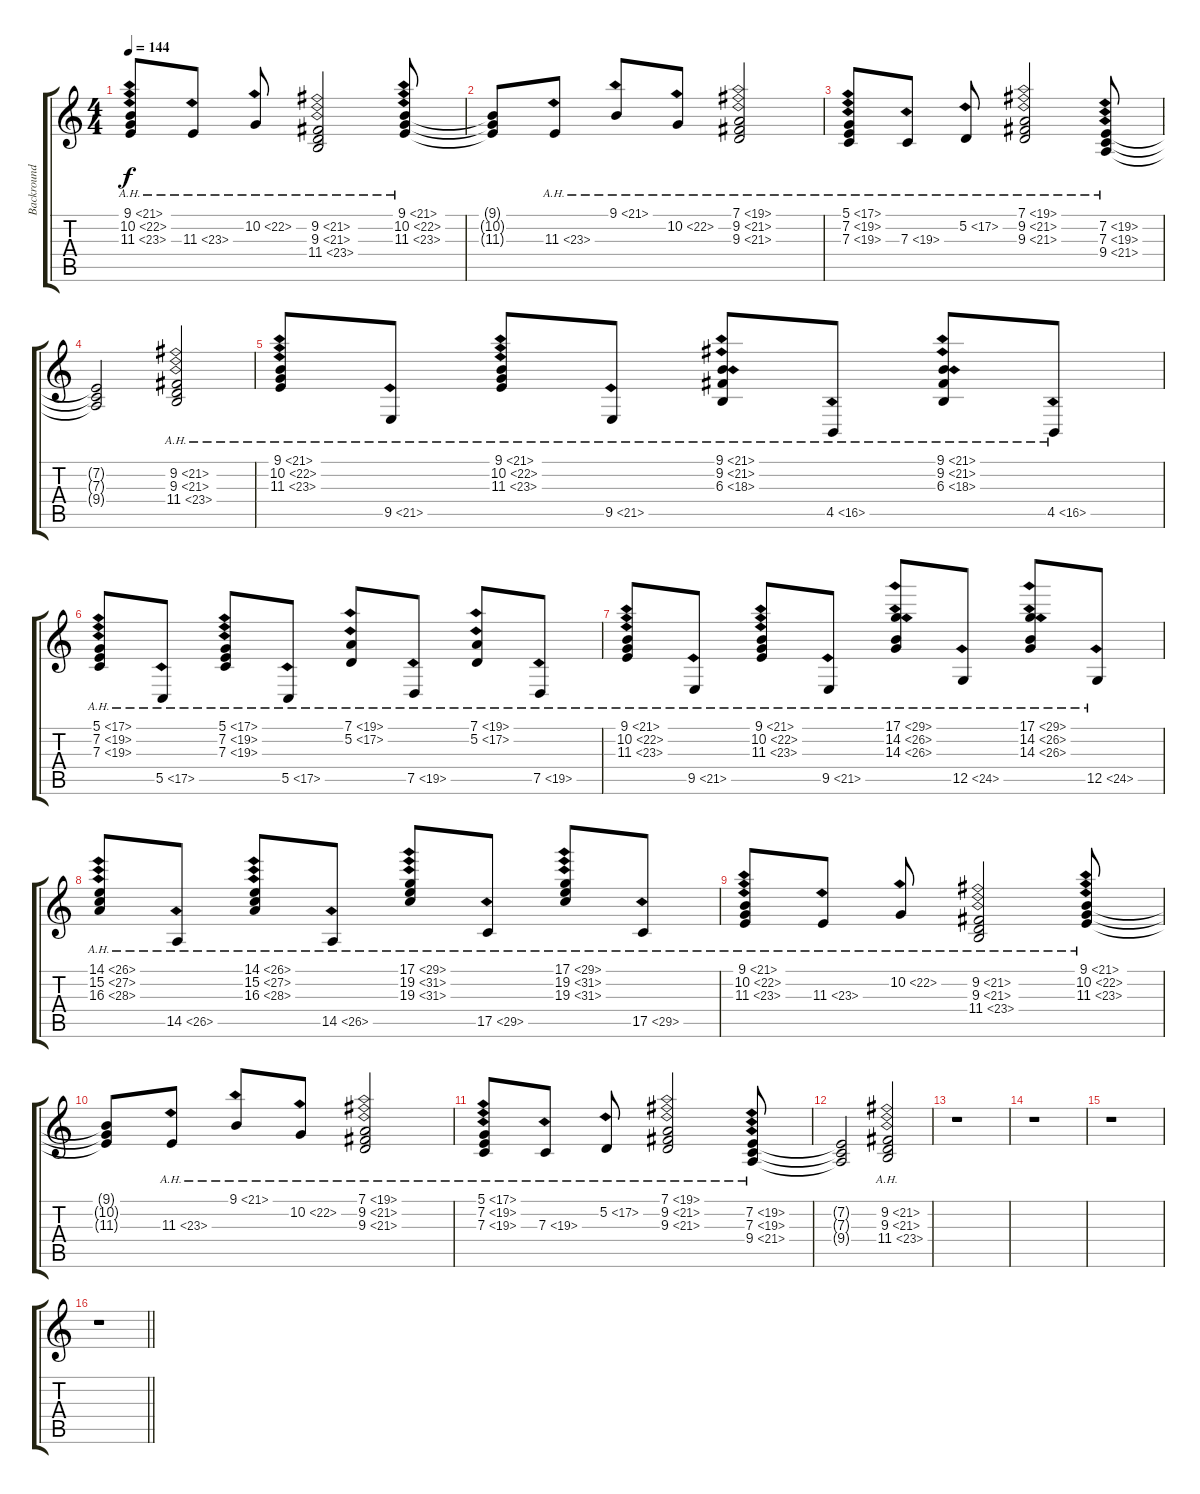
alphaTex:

\track ("Backround Keyboard" "Backround ") {instrument stringensemble1}
\staff {score tabs}
\tuning (D4 A3 F3 C3 G2 D2) {hide}
\ts (4 4)
\tempo 144
\clef g2
\ks c
(9.1{ah 12} 10.2{ah 12} 11.3{ah 12}).8{dy f} 11.3{ah 12}.8 10.2{ah 12}.8 (9.2{ah 12} 9.3{ah 12} 11.4{ah 12}).2 (9.1{ah 12} 10.2{ah 12} 11.3{ah 12}).8 |
(9.1{t} 10.2{t} 11.3{t}).8 11.3{ah 12}.8 9.1{ah 12}.8 10.2{ah 12}.8 (7.1{ah 12} 9.2{ah 12} 9.3{ah 12}).2 |
(5.1{ah 12} 7.2{ah 12} 7.3{ah 12}).8 7.3{ah 12}.8 5.2{ah 12}.8 (7.1{ah 12} 9.2{ah 12} 9.3{ah 12}).2 (7.2{ah 12} 7.3{ah 12} 9.4{ah 12}).8 |
(7.2{t} 7.3{t} 9.4{t}).2 (9.2{ah 12} 9.3{ah 12} 11.4{ah 12}).2 |
(9.1{ah 12} 10.2{ah 12} 11.3{ah 12}).8 9.5{ah 12}.8 (9.1{ah 12} 10.2{ah 12} 11.3{ah 12}).8 9.5{ah 12}.8 (9.1{ah 12} 9.2{ah 12} 6.3{ah 12}).8 4.5{ah 12}.8 (9.1{ah 12} 9.2{ah 12} 6.3{ah 12}).8 4.5{ah 12}.8 |
(5.1{ah 12} 7.2{ah 12} 7.3{ah 12}).8 5.5{ah 12}.8 (5.1{ah 12} 7.2{ah 12} 7.3{ah 12}).8 5.5{ah 12}.8 (7.1{ah 12} 5.2{ah 12}).8 7.5{ah 12}.8 (7.1{ah 12} 5.2{ah 12}).8 7.5{ah 12}.8 |
(9.1{ah 12} 10.2{ah 12} 11.3{ah 12}).8 9.5{ah 12}.8 (9.1{ah 12} 10.2{ah 12} 11.3{ah 12}).8 9.5{ah 12}.8 (17.1{ah 12} 14.2{ah 12} 14.3{ah 12}).8 12.5{ah 12}.8 (17.1{ah 12} 14.2{ah 12} 14.3{ah 12}).8 12.5{ah 12}.8 |
(14.1{ah 12} 15.2{ah 12} 16.3{ah 12}).8 14.5{ah 12}.8 (14.1{ah 12} 15.2{ah 12} 16.3{ah 12}).8 14.5{ah 12}.8 (17.1{ah 12} 19.2{ah 12} 19.3{ah 12}).8 17.5{ah 12}.8 (17.1{ah 12} 19.2{ah 12} 19.3{ah 12}).8 17.5{ah 12}.8 |
(9.1{ah 12} 10.2{ah 12} 11.3{ah 12}).8 11.3{ah 12}.8 10.2{ah 12}.8 (9.2{ah 12} 9.3{ah 12} 11.4{ah 12}).2 (9.1{ah 12} 10.2{ah 12} 11.3{ah 12}).8 |
(9.1{t} 10.2{t} 11.3{t}).8 11.3{ah 12}.8 9.1{ah 12}.8 10.2{ah 12}.8 (7.1{ah 12} 9.2{ah 12} 9.3{ah 12}).2 |
(5.1{ah 12} 7.2{ah 12} 7.3{ah 12}).8 7.3{ah 12}.8 5.2{ah 12}.8 (7.1{ah 12} 9.2{ah 12} 9.3{ah 12}).2 (7.2{ah 12} 7.3{ah 12} 9.4{ah 12}).8 |
(7.2{t} 7.3{t} 9.4{t}).2 (9.2{ah 12} 9.3{ah 12} 11.4{ah 12}).2 |
r.1 |
r.1 |
r.1 |
\barLineRight lightlight
r.1
